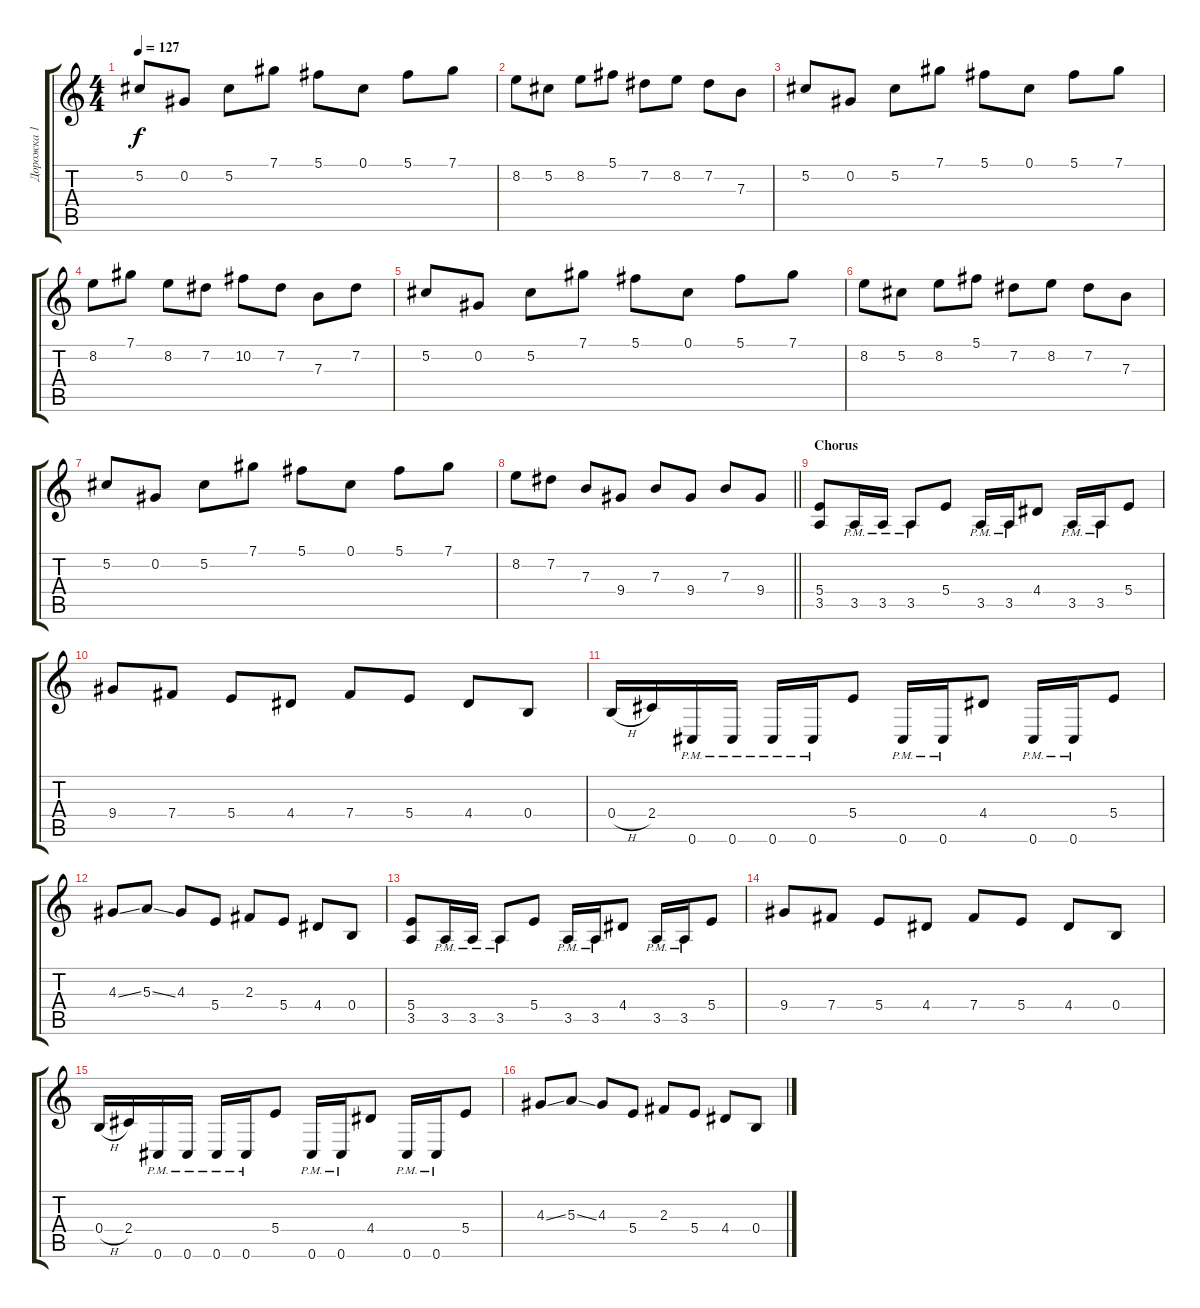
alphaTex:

\track ("Дорожка 1" "Дорожка 1") {instrument distortionguitar}
\staff {score tabs}
\tuning (Db4 Ab3 E3 B2 Gb2 Db2) {hide}
\ts (4 4)
\tempo 127
\clef g2
\ks c
5.2.8{dy f} 0.2.8 5.2.8 7.1.8 5.1.8 0.1.8 5.1.8 7.1.8 |
8.2.8 5.2.8 8.2.8 5.1.8 7.2.8 8.2.8 7.2.8 7.3.8 |
5.2.8 0.2.8 5.2.8 7.1.8 5.1.8 0.1.8 5.1.8 7.1.8 |
8.2.8 7.1.8 8.2.8 7.2.8 10.2.8 7.2.8 7.3.8 7.2.8 |
5.2.8 0.2.8 5.2.8 7.1.8 5.1.8 0.1.8 5.1.8 7.1.8 |
8.2.8 5.2.8 8.2.8 5.1.8 7.2.8 8.2.8 7.2.8 7.3.8 |
5.2.8 0.2.8 5.2.8 7.1.8 5.1.8 0.1.8 5.1.8 7.1.8 |
\barLineRight lightlight
8.2.8 7.2.8 7.3.8 9.4.8 7.3.8 9.4.8 7.3.8 9.4.8 |
\section ("" "Chorus")
(5.4 3.5).8 3.5{pm}.16 3.5{pm}.16 3.5{pm}.8 5.4.8 3.5{pm}.16 3.5{pm}.16 4.4.8 3.5{pm}.16 3.5{pm}.16 5.4.8 |
9.4.8 7.4.8 5.4.8 4.4.8 7.4.8 5.4.8 4.4.8 0.4.8 |
0.4{h}.16 2.4.16 0.6{pm}.16 0.6{pm}.16 0.6{pm}.16 0.6{pm}.16 5.4.8 0.6{pm}.16 0.6{pm}.16 4.4.8 0.6{pm}.16 0.6{pm}.16 5.4.8 |
4.3{ss}.8 5.3{ss}.8 4.3.8 5.4.8 2.3.8 5.4.8 4.4.8 0.4.8 |
(5.4 3.5).8 3.5{pm}.16 3.5{pm}.16 3.5{pm}.8 5.4.8 3.5{pm}.16 3.5{pm}.16 4.4.8 3.5{pm}.16 3.5{pm}.16 5.4.8 |
9.4.8 7.4.8 5.4.8 4.4.8 7.4.8 5.4.8 4.4.8 0.4.8 |
0.4{h}.16 2.4.16 0.6{pm}.16 0.6{pm}.16 0.6{pm}.16 0.6{pm}.16 5.4.8 0.6{pm}.16 0.6{pm}.16 4.4.8 0.6{pm}.16 0.6{pm}.16 5.4.8 |
4.3{ss}.8 5.3{ss}.8 4.3.8 5.4.8 2.3.8 5.4.8 4.4.8 0.4.8
